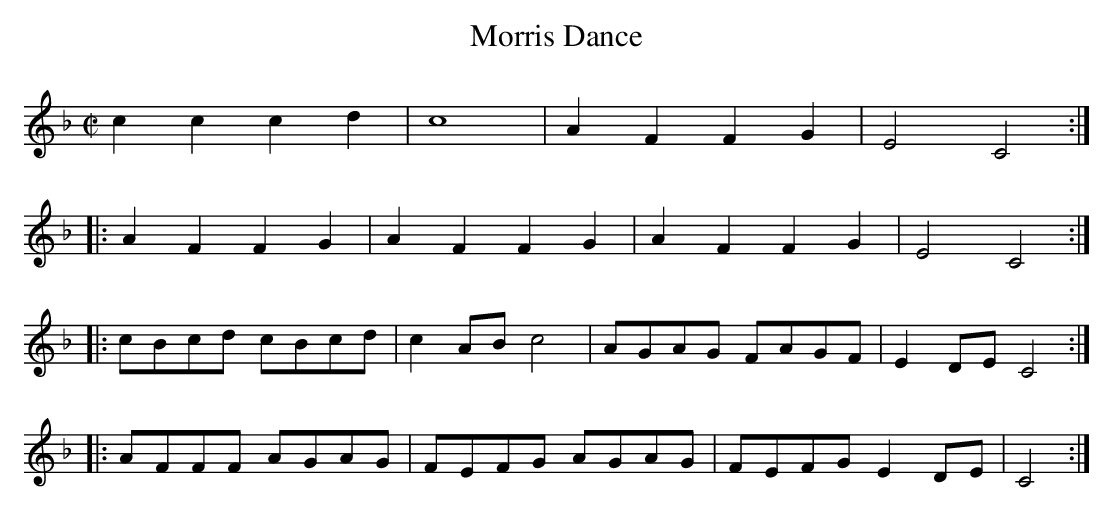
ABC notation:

X:1
T:Morris Dance
L:1/4
M:C|
K:CMix
cc cd | c4 | AF FG | E2 C2 ::
AF FG | AF FG | AF FG | E2 C2 ::
L:1/8
cBcd cBcd | c2AB c4 | AGAG FAGF | E2DE C4 ::
AFFF AGAG | FEFG AGAG |FEFG E2DE | C4 :|
